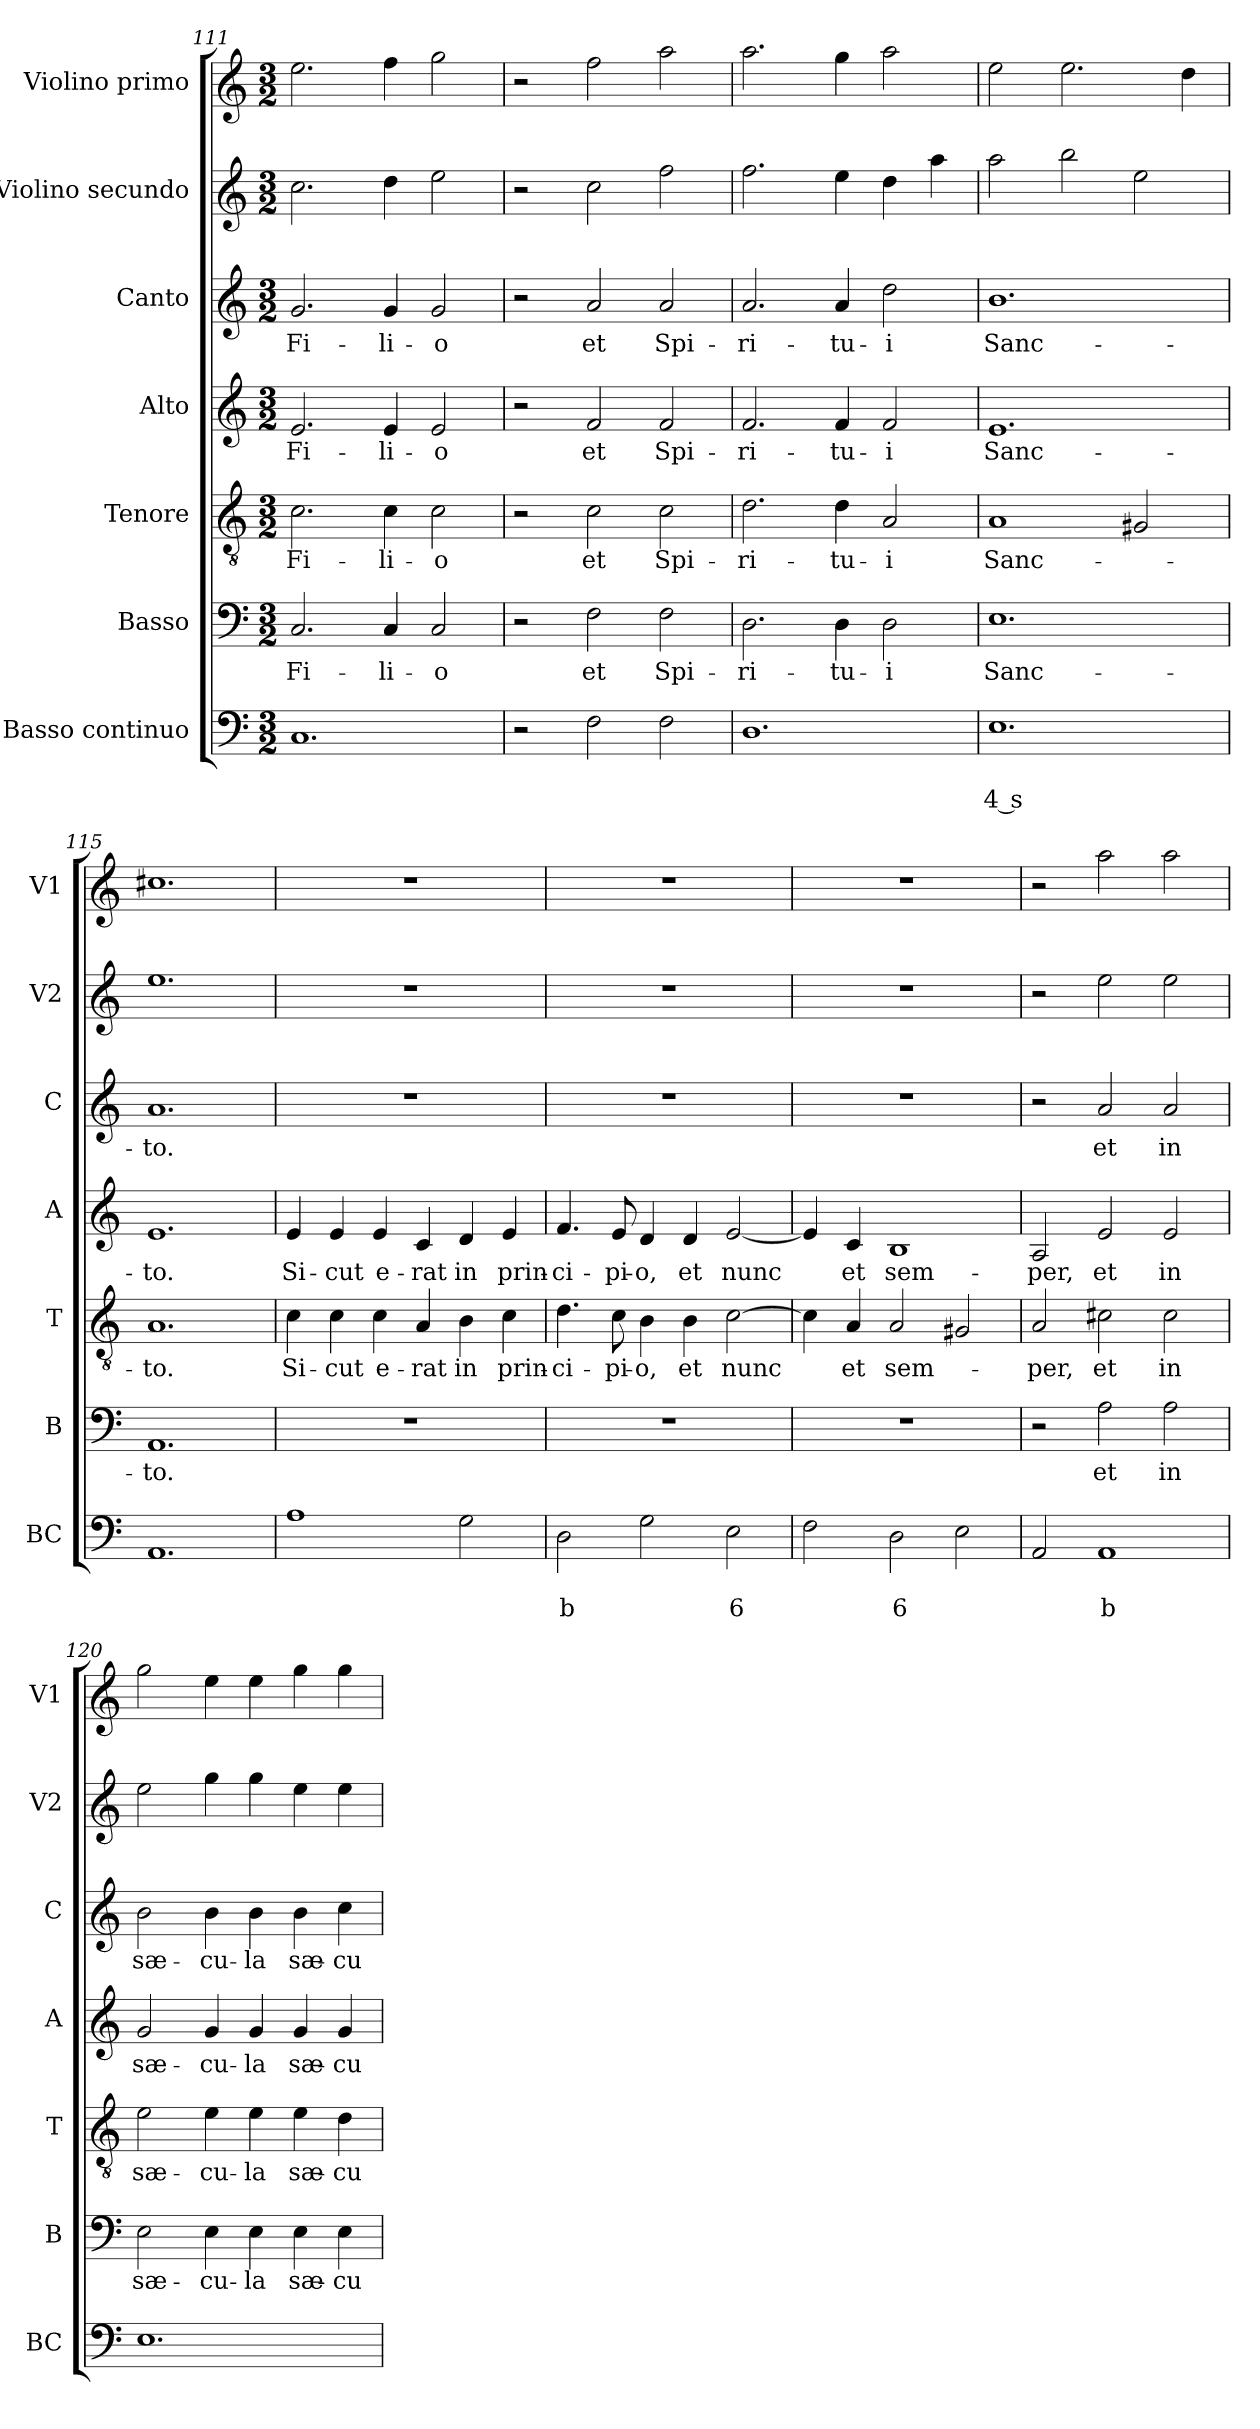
**kern	**text	**text	**kern	**text	**kern	**text	**kern	**text	**kern	**text	**kern	**kern
*part7	*part7	*part7	*part6	*part6	*part5	*part5	*part4	*part4	*part3	*part3	*part2	*part1
*staff7	*staff7	*staff7	*staff6	*staff6	*staff5	*staff5	*staff4	*staff4	*staff3	*staff3	*staff2	*staff1
*I"Basso continuo	*	*	*I"Basso	*	*I"Tenore	*	*I"Alto	*	*I"Canto	*	*I"Violino secundo	*I"Violino primo
*I'BC	*	*	*I'B	*	*I'T	*	*I'A	*	*I'C	*	*I'V2	*I'V1
*clefF4	*	*	*clefF4	*	*clefGv2	*	*clefG2	*	*clefG2	*	*clefG2	*clefG2
*k[]	*	*	*k[]	*	*k[]	*	*k[]	*	*k[]	*	*k[]	*k[]
*C:	*	*	*C:	*	*C:	*	*C:	*	*C:	*	*C:	*C:
*M3/2	*	*	*M3/2	*	*M3/2	*	*M3/2	*	*M3/2	*	*M3/2	*M3/2
=111	=111	=111	=111	=111	=111	=111	=111	=111	=111	=111	=111	=111
!	!	!	!	!LO:LY:b	!	!LO:LY:b	!	!LO:LY:b	!	!LO:LY:b	!	!
1.C	.	.	2.C/	Fi-	2.c\	Fi-	2.e/	Fi-	2.g/	Fi-	2.cc\	2.ee\
!	!	!	!	!LO:LY:b	!	!LO:LY:b	!	!LO:LY:b	!	!LO:LY:b	!	!
.	.	.	4C/	-li-	4c\	-li-	4e/	-li-	4g/	-li-	4dd\	4ff\
!	!	!	!	!LO:LY:b	!	!LO:LY:b	!	!LO:LY:b	!	!LO:LY:b	!	!
.	.	.	2C/	-o	2c\	-o	2e/	-o	2g/	-o	2ee\	2gg\
=112	=112	=112	=112	=112	=112	=112	=112	=112	=112	=112	=112	=112
2r	.	.	2r	.	2r	.	2r	.	2r	.	2r	2r
!	!	!	!	!LO:LY:b	!	!LO:LY:b	!	!LO:LY:b	!	!LO:LY:b	!	!
2F\	.	.	2F\	et	2c\	et	2f/	et	2a/	et	2cc\	2ff\
!	!	!	!	!LO:LY:b	!	!LO:LY:b	!	!LO:LY:b	!	!LO:LY:b	!	!
2F\	.	.	2F\	Spi-	2c\	Spi-	2f/	Spi-	2a/	Spi-	2ff\	2aa\
=113	=113	=113	=113	=113	=113	=113	=113	=113	=113	=113	=113	=113
!	!	!	!	!LO:LY:b	!	!LO:LY:b	!	!LO:LY:b	!	!LO:LY:b	!	!
1.D	.	.	2.D\	-ri-	2.d\	-ri-	2.f/	-ri-	2.a/	-ri-	2.ff\	2.aa\
!	!	!	!	!LO:LY:b	!	!LO:LY:b	!	!LO:LY:b	!	!LO:LY:b	!	!
.	.	.	4D\	-tu-	4d\	-tu-	4f/	-tu-	4a/	-tu-	4ee\	4gg\
!	!	!	!	!LO:LY:b	!	!LO:LY:b	!	!LO:LY:b	!	!LO:LY:b	!	!
.	.	.	2D\	-i	2A/	-i	2f/	-i	2dd\	-i	4dd\	2aa\
.	.	.	.	.	.	.	.	.	.	.	4aa\	.
=114	=114	=114	=114	=114	=114	=114	=114	=114	=114	=114	=114	=114
!	!	!LO:LY:b	!	!LO:LY:b	!	!LO:LY:b	!	!LO:LY:b	!	!LO:LY:b	!	!
1.E	.	4 s	1.E	Sanc-	1A	Sanc-	1.e	Sanc-	1.b	Sanc-	2aa\	2ee\
.	.	.	.	.	.	.	.	.	.	.	2bb\	2.ee\
.	.	.	.	.	2G#X/	.	.	.	.	.	2ee\	.
.	.	.	.	.	.	.	.	.	.	.	.	4dd\
=115	=115	=115	=115	=115	=115	=115	=115	=115	=115	=115	=115	=115
!	!	!	!	!LO:LY:b	!	!LO:LY:b	!	!LO:LY:b	!	!LO:LY:b	!	!
1.AA	.	.	1.AA	-to.	1.A	-to.	1.e	-to.	1.a	-to.	1.ee	1.cc#X
!!LO:PB:g=z
=116	=116	=116	=116	=116	=116	=116	=116	=116	=116	=116	=116	=116
!	!	!	!	!	!	!LO:LY:b	!	!LO:LY:b	!	!	!	!
1A	.	.	1.r	.	4c\	Si-	4e/	Si-	1.r	.	1.r	1.r
!	!	!	!	!	!	!LO:LY:b	!	!LO:LY:b	!	!	!	!
.	.	.	.	.	4c\	-cut	4e/	-cut	.	.	.	.
!	!	!	!	!	!	!LO:LY:b	!	!LO:LY:b	!	!	!	!
.	.	.	.	.	4c\	e-	4e/	e-	.	.	.	.
!	!	!	!	!	!	!LO:LY:b	!	!LO:LY:b	!	!	!	!
.	.	.	.	.	4A/	-rat	4c/	-rat	.	.	.	.
!	!	!	!	!	!	!LO:LY:b	!	!LO:LY:b	!	!	!	!
2G\	.	.	.	.	4B\	in	4d/	in	.	.	.	.
!	!	!	!	!	!	!LO:LY:b	!	!LO:LY:b	!	!	!	!
.	.	.	.	.	4c\	prin-	4e/	prin-	.	.	.	.
=117	=117	=117	=117	=117	=117	=117	=117	=117	=117	=117	=117	=117
!	!	!LO:LY:b	!	!	!	!LO:LY:b	!	!LO:LY:b	!	!	!	!
2D\	.	b	1.r	.	4.d\	-ci-	4.f/	-ci-	1.r	.	1.r	1.r
!	!	!	!	!	!	!LO:LY:b	!	!LO:LY:b	!	!	!	!
.	.	.	.	.	8c\	-pi-	8e/	-pi-	.	.	.	.
!	!	!	!	!	!	!LO:LY:b	!	!LO:LY:b	!	!	!	!
2G\	.	.	.	.	4B\	-o,	4d/	-o,	.	.	.	.
!	!	!	!	!	!	!LO:LY:b	!	!LO:LY:b	!	!	!	!
.	.	.	.	.	4B\	et	4d/	et	.	.	.	.
!	!	!LO:LY:b	!	!	!	!LO:LY:b	!	!LO:LY:b	!	!	!	!
2E\	.	6	.	.	[2c\	nunc	[2e/	nunc	.	.	.	.
=118	=118	=118	=118	=118	=118	=118	=118	=118	=118	=118	=118	=118
2F\	.	.	1.r	.	4c\]	.	4e/]	.	1.r	.	1.r	1.r
!	!	!	!	!	!	!LO:LY:b	!	!LO:LY:b	!	!	!	!
.	.	.	.	.	4A/	et	4c/	et	.	.	.	.
!	!	!LO:LY:b	!	!	!	!LO:LY:b	!	!LO:LY:b	!	!	!	!
2D\	.	6	.	.	2A/	sem-	1B	sem-	.	.	.	.
2E\	.	.	.	.	2G#X/	.	.	.	.	.	.	.
=119	=119	=119	=119	=119	=119	=119	=119	=119	=119	=119	=119	=119
!	!	!	!	!	!	!LO:LY:b	!	!LO:LY:b	!	!	!	!
2AA/	.	.	2r	.	2A/	-per,	2A/	-per,	2r	.	2r	2r
!	!	!LO:LY:b	!	!LO:LY:b	!	!LO:LY:b	!	!LO:LY:b	!	!LO:LY:b	!	!
1AA	.	b	2A\	et	2c#X\	et	2e/	et	2a/	et	2ee\	2aa\
!	!	!	!	!LO:LY:b	!	!LO:LY:b	!	!LO:LY:b	!	!LO:LY:b	!	!
.	.	.	2A\	in	2c#\	in	2e/	in	2a/	in	2ee\	2aa\
!!LO:LB:g=z
=120	=120	=120	=120	=120	=120	=120	=120	=120	=120	=120	=120	=120
!	!	!	!	!LO:LY:b	!	!LO:LY:b	!	!LO:LY:b	!	!LO:LY:b	!	!
1.E	.	.	2E\	sæ-	2e\	sæ-	2g/	sæ-	2b\	sæ-	2ee\	2gg\
!	!	!	!	!LO:LY:b	!	!LO:LY:b	!	!LO:LY:b	!	!LO:LY:b	!	!
.	.	.	4E\	-cu-	4e\	-cu-	4g/	-cu-	4b\	-cu-	4gg\	4ee\
!	!	!	!	!LO:LY:b	!	!LO:LY:b	!	!LO:LY:b	!	!LO:LY:b	!	!
.	.	.	4E\	-la	4e\	-la	4g/	-la	4b\	-la	4gg\	4ee\
!	!	!	!	!LO:LY:b	!	!LO:LY:b	!	!LO:LY:b	!	!LO:LY:b	!	!
.	.	.	4E\	sæ-	4e\	sæ-	4g/	sæ-	4b\	sæ-	4ee\	4gg\
!	!	!	!	!LO:LY:b	!	!LO:LY:b	!	!LO:LY:b	!	!LO:LY:b	!	!
.	.	.	4E\	-cu-	4d\	-cu-	4g/	-cu-	4cc\	-cu-	4ee\	4gg\
=	=	=	=	=	=	=	=	=	=	=	=	=
*-	*-	*-	*-	*-	*-	*-	*-	*-	*-	*-	*-	*-
